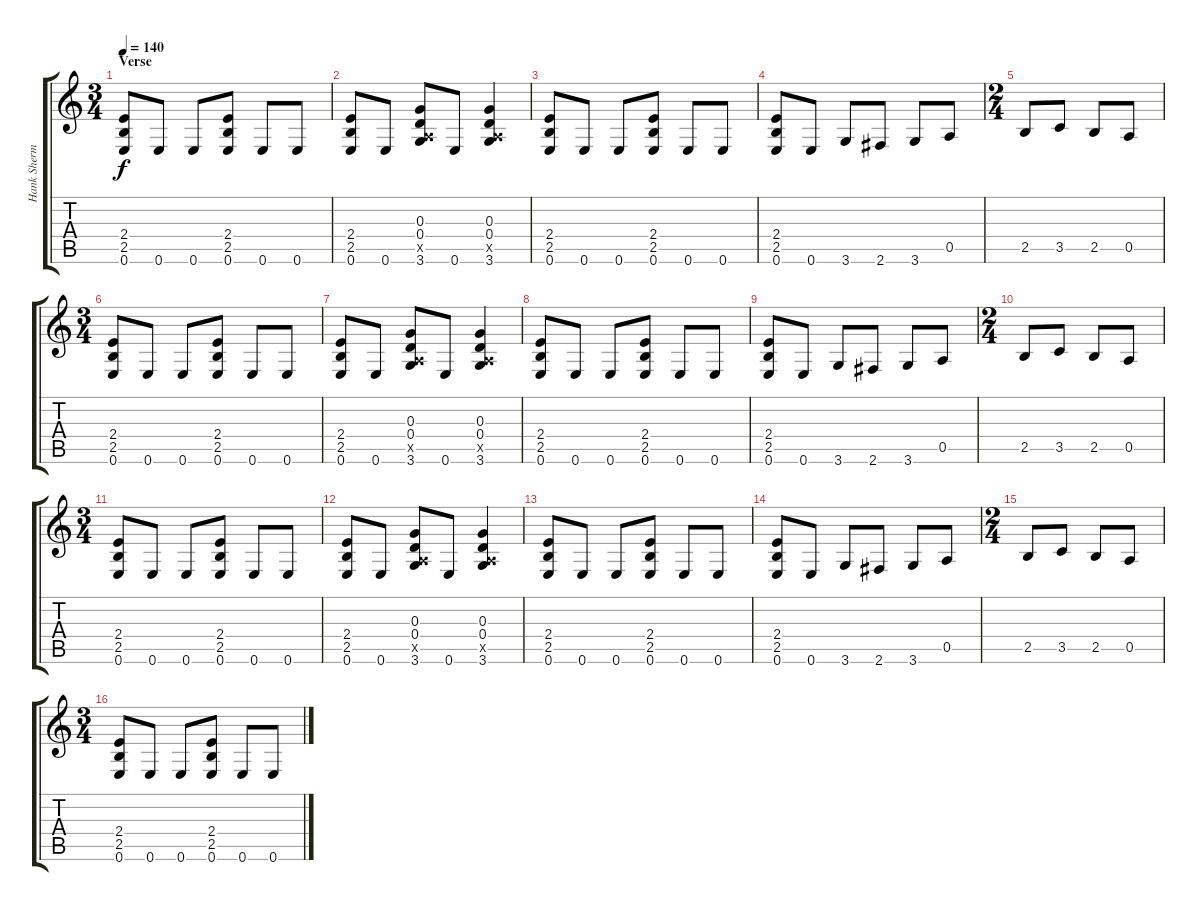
\track ("Hank Shermann" "Hank Sherm") {instrument distortionguitar}
\staff {score tabs}
\tuning (E4 B3 G3 D3 A2 E2) {hide}
\ts (3 4)
\section ("" "Verse")
\tempo 140
\clef g2
\ks c
(2.4 2.5 0.6).8{dy f} 0.6.8 0.6.8 (2.4 2.5 0.6).8 0.6.8 0.6.8 |
(2.4 2.5 0.6).8 0.6.8 (0.3 0.4 0.5{x} 3.6).8 0.6.8 (0.3 0.4 0.5{x} 3.6).4 |
(2.4 2.5 0.6).8 0.6.8 0.6.8 (2.4 2.5 0.6).8 0.6.8 0.6.8 |
(2.4 2.5 0.6).8 0.6.8 3.6.8 2.6.8 3.6.8 0.5.8 |
\ts (2 4)
2.5.8 3.5.8 2.5.8 0.5.8 |
\ts (3 4)
(2.4 2.5 0.6).8 0.6.8 0.6.8 (2.4 2.5 0.6).8 0.6.8 0.6.8 |
(2.4 2.5 0.6).8 0.6.8 (0.3 0.4 0.5{x} 3.6).8 0.6.8 (0.3 0.4 0.5{x} 3.6).4 |
(2.4 2.5 0.6).8 0.6.8 0.6.8 (2.4 2.5 0.6).8 0.6.8 0.6.8 |
(2.4 2.5 0.6).8 0.6.8 3.6.8 2.6.8 3.6.8 0.5.8 |
\ts (2 4)
2.5.8 3.5.8 2.5.8 0.5.8 |
\ts (3 4)
(2.4 2.5 0.6).8 0.6.8 0.6.8 (2.4 2.5 0.6).8 0.6.8 0.6.8 |
(2.4 2.5 0.6).8 0.6.8 (0.3 0.4 0.5{x} 3.6).8 0.6.8 (0.3 0.4 0.5{x} 3.6).4 |
(2.4 2.5 0.6).8 0.6.8 0.6.8 (2.4 2.5 0.6).8 0.6.8 0.6.8 |
(2.4 2.5 0.6).8 0.6.8 3.6.8 2.6.8 3.6.8 0.5.8 |
\ts (2 4)
2.5.8 3.5.8 2.5.8 0.5.8 |
\ts (3 4)
(2.4 2.5 0.6).8 0.6.8 0.6.8 (2.4 2.5 0.6).8 0.6.8 0.6.8
